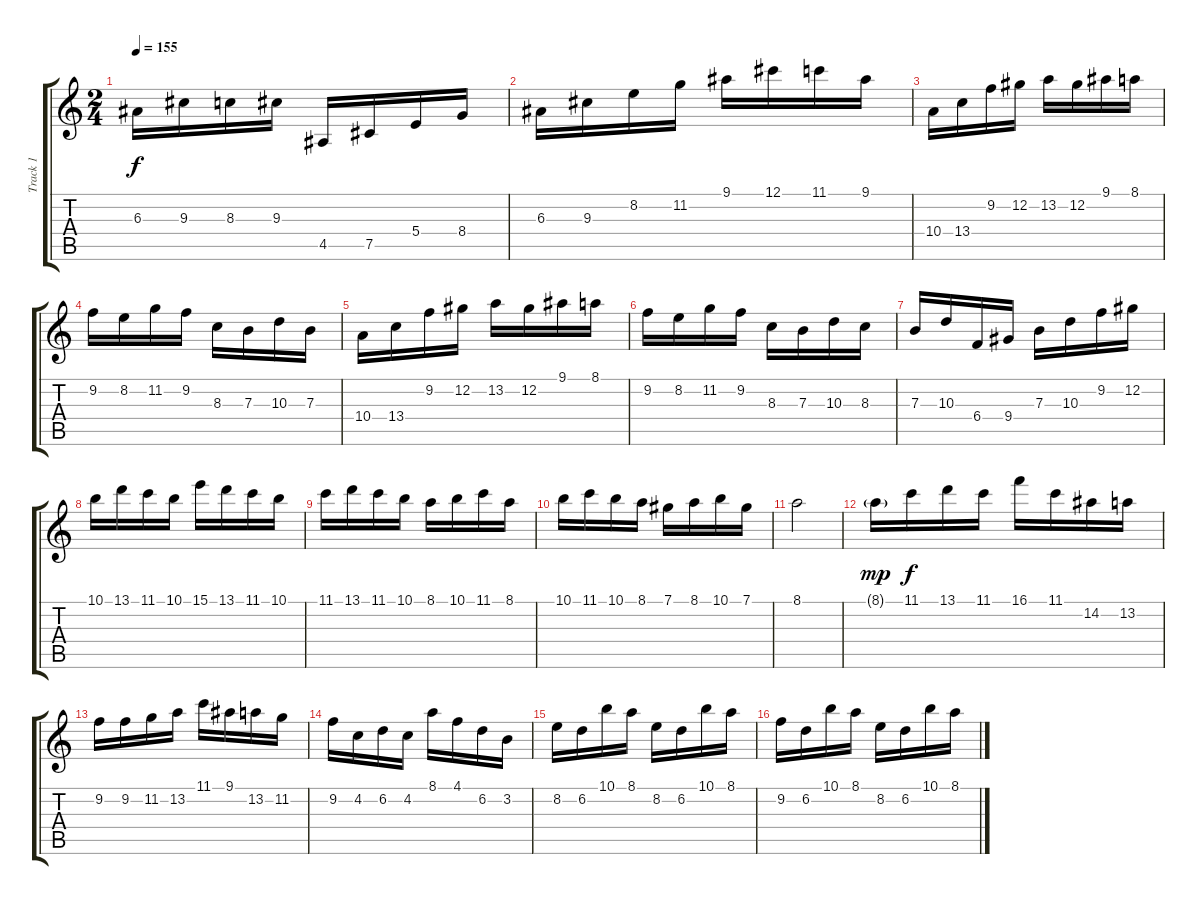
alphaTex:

\track ("Track 1" "Track 1") {instrument distortionguitar}
\staff {score tabs}
\tuning (Db4 Ab3 E3 B2 Gb2 B1) {hide}
\ts (2 4)
\tempo 155
\clef g2
\ks c
6.3.16{dy f} 9.3.16 8.3.16 9.3.16 4.5.16 7.5.16 5.4.16 8.4.16 |
6.3.16 9.3.16 8.2.16 11.2.16 9.1.16 12.1.16 11.1.16 9.1.16 |
10.4.16 13.4.16 9.2.16 12.2.16 13.2.16 12.2.16 9.1.16 8.1.16 |
9.2.16 8.2.16 11.2.16 9.2.16 8.3.16 7.3.16 10.3.16 7.3.16 |
10.4.16 13.4.16 9.2.16 12.2.16 13.2.16 12.2.16 9.1.16 8.1.16 |
9.2.16 8.2.16 11.2.16 9.2.16 8.3.16 7.3.16 10.3.16 8.3.16 |
7.3.16 10.3.16 6.4.16 9.4.16 7.3.16 10.3.16 9.2.16 12.2.16 |
10.1.16 13.1.16 11.1.16 10.1.16 15.1.16 13.1.16 11.1.16 10.1.16 |
11.1.16 13.1.16 11.1.16 10.1.16 8.1.16 10.1.16 11.1.16 8.1.16 |
10.1.16 11.1.16 10.1.16 8.1.16 7.1.16 8.1.16 10.1.16 7.1.16 |
8.1.2 |
8.1{g}.16{dy mp} 11.1.16{dy f} 13.1.16 11.1.16 16.1.16 11.1.16 14.2.16 13.2.16 |
9.2.16 9.2.16 11.2.16 13.2.16 11.1.16 9.1.16 13.2.16 11.2.16 |
9.2.16 4.2.16 6.2.16 4.2.16 8.1.16 4.1.16 6.2.16 3.2.16 |
8.2.16 6.2.16 10.1.16 8.1.16 8.2.16 6.2.16 10.1.16 8.1.16 |
9.2.16 6.2.16 10.1.16 8.1.16 8.2.16 6.2.16 10.1.16 8.1.16
